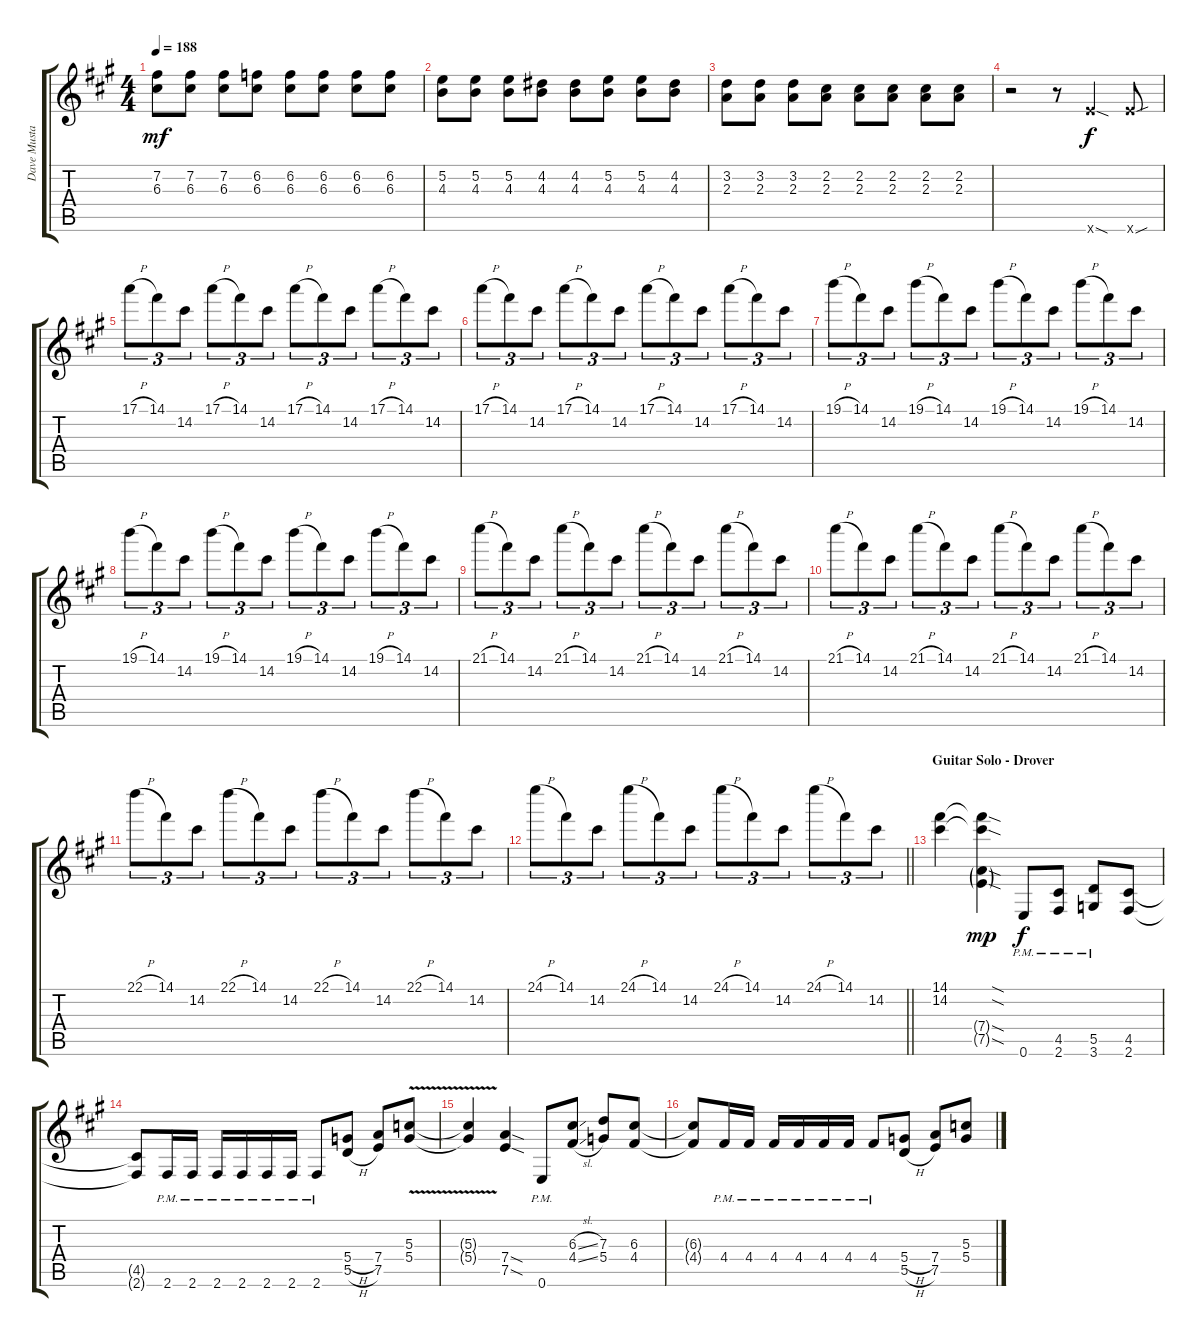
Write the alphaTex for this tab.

\track ("Dave Mustaine" "Dave Musta") {instrument distortionguitar}
\staff {score tabs}
\tuning (E4 B3 G3 D3 A2 E2) {hide}
\ts (4 4)
\tempo 188
\clef g2
\ks a
(7.2 6.3).8{dy mf} (7.2 6.3).8 (7.2 6.3).8 (6.2 6.3).8 (6.2 6.3).8 (6.2 6.3).8 (6.2 6.3).8 (6.2 6.3).8 |
(5.2 4.3).8 (5.2 4.3).8 (5.2 4.3).8 (4.2 4.3).8 (4.2 4.3).8 (5.2 4.3).8 (5.2 4.3).8 (4.2 4.3).8 |
(3.2 2.3).8 (3.2 2.3).8 (3.2 2.3).8 (2.2 2.3).8 (2.2 2.3).8 (2.2 2.3).8 (2.2 2.3).8 (2.2 2.3).8 |
r.2 r.8 12.6{sod x}.4{dy f} 12.6{sou x}.8 |
17.1{h}.8{tu (3 2)} 14.1.8{tu (3 2)} 14.2.8{tu (3 2)} 17.1{h}.8{tu (3 2)} 14.1.8{tu (3 2)} 14.2.8{tu (3 2)} 17.1{h}.8{tu (3 2)} 14.1.8{tu (3 2)} 14.2.8{tu (3 2)} 17.1{h}.8{tu (3 2)} 14.1.8{tu (3 2)} 14.2.8{tu (3 2)} |
17.1{h}.8{tu (3 2)} 14.1.8{tu (3 2)} 14.2.8{tu (3 2)} 17.1{h}.8{tu (3 2)} 14.1.8{tu (3 2)} 14.2.8{tu (3 2)} 17.1{h}.8{tu (3 2)} 14.1.8{tu (3 2)} 14.2.8{tu (3 2)} 17.1{h}.8{tu (3 2)} 14.1.8{tu (3 2)} 14.2.8{tu (3 2)} |
19.1{h}.8{tu (3 2)} 14.1.8{tu (3 2)} 14.2.8{tu (3 2)} 19.1{h}.8{tu (3 2)} 14.1.8{tu (3 2)} 14.2.8{tu (3 2)} 19.1{h}.8{tu (3 2)} 14.1.8{tu (3 2)} 14.2.8{tu (3 2)} 19.1{h}.8{tu (3 2)} 14.1.8{tu (3 2)} 14.2.8{tu (3 2)} |
19.1{h}.8{tu (3 2)} 14.1.8{tu (3 2)} 14.2.8{tu (3 2)} 19.1{h}.8{tu (3 2)} 14.1.8{tu (3 2)} 14.2.8{tu (3 2)} 19.1{h}.8{tu (3 2)} 14.1.8{tu (3 2)} 14.2.8{tu (3 2)} 19.1{h}.8{tu (3 2)} 14.1.8{tu (3 2)} 14.2.8{tu (3 2)} |
21.1{h}.8{tu (3 2)} 14.1.8{tu (3 2)} 14.2.8{tu (3 2)} 21.1{h}.8{tu (3 2)} 14.1.8{tu (3 2)} 14.2.8{tu (3 2)} 21.1{h}.8{tu (3 2)} 14.1.8{tu (3 2)} 14.2.8{tu (3 2)} 21.1{h}.8{tu (3 2)} 14.1.8{tu (3 2)} 14.2.8{tu (3 2)} |
21.1{h}.8{tu (3 2)} 14.1.8{tu (3 2)} 14.2.8{tu (3 2)} 21.1{h}.8{tu (3 2)} 14.1.8{tu (3 2)} 14.2.8{tu (3 2)} 21.1{h}.8{tu (3 2)} 14.1.8{tu (3 2)} 14.2.8{tu (3 2)} 21.1{h}.8{tu (3 2)} 14.1.8{tu (3 2)} 14.2.8{tu (3 2)} |
22.1{h}.8{tu (3 2)} 14.1.8{tu (3 2)} 14.2.8{tu (3 2)} 22.1{h}.8{tu (3 2)} 14.1.8{tu (3 2)} 14.2.8{tu (3 2)} 22.1{h}.8{tu (3 2)} 14.1.8{tu (3 2)} 14.2.8{tu (3 2)} 22.1{h}.8{tu (3 2)} 14.1.8{tu (3 2)} 14.2.8{tu (3 2)} |
\barLineRight lightlight
24.1{h}.8{tu (3 2)} 14.1.8{tu (3 2)} 14.2.8{tu (3 2)} 24.1{h}.8{tu (3 2)} 14.1.8{tu (3 2)} 14.2.8{tu (3 2)} 24.1{h}.8{tu (3 2)} 14.1.8{tu (3 2)} 14.2.8{tu (3 2)} 24.1{h}.8{tu (3 2)} 14.1.8{tu (3 2)} 14.2.8{tu (3 2)} |
\section ("" "Guitar Solo - Drover")
(14.1 14.2).4 (14.1{sod t} 14.2{sod t} 7.4{sod g} 7.5{sod g}).4{dy mp} 0.6{pm}.8{dy f} (4.5{pm} 2.6{pm}).8 (5.5{pm} 3.6{pm}).8 (4.5 2.6).8 |
(4.5{t} 2.6{t}).8 2.6{pm}.16 2.6{pm}.16 2.6{pm}.16 2.6{pm}.16 2.6{pm}.16 2.6{pm}.16 2.6{pm}.8 (5.4{h} 5.5{h}).8 (7.4 7.5).8 (5.3{v} 5.4{v}).8 |
(5.3{t} 5.4{t}).4 (7.4{sod} 7.5{sod}).4 0.6{pm}.8 (6.3{sl} 4.4{sl}).8 (7.3 5.4).8 (6.3 4.4).8 |
(6.3{t} 4.4{t}).8 4.4{pm}.16 4.4{pm}.16 4.4{pm}.16 4.4{pm}.16 4.4{pm}.16 4.4{pm}.16 4.4{pm}.8 (5.4{h} 5.5{h}).8 (7.4 7.5).8 (5.3 5.4).8
